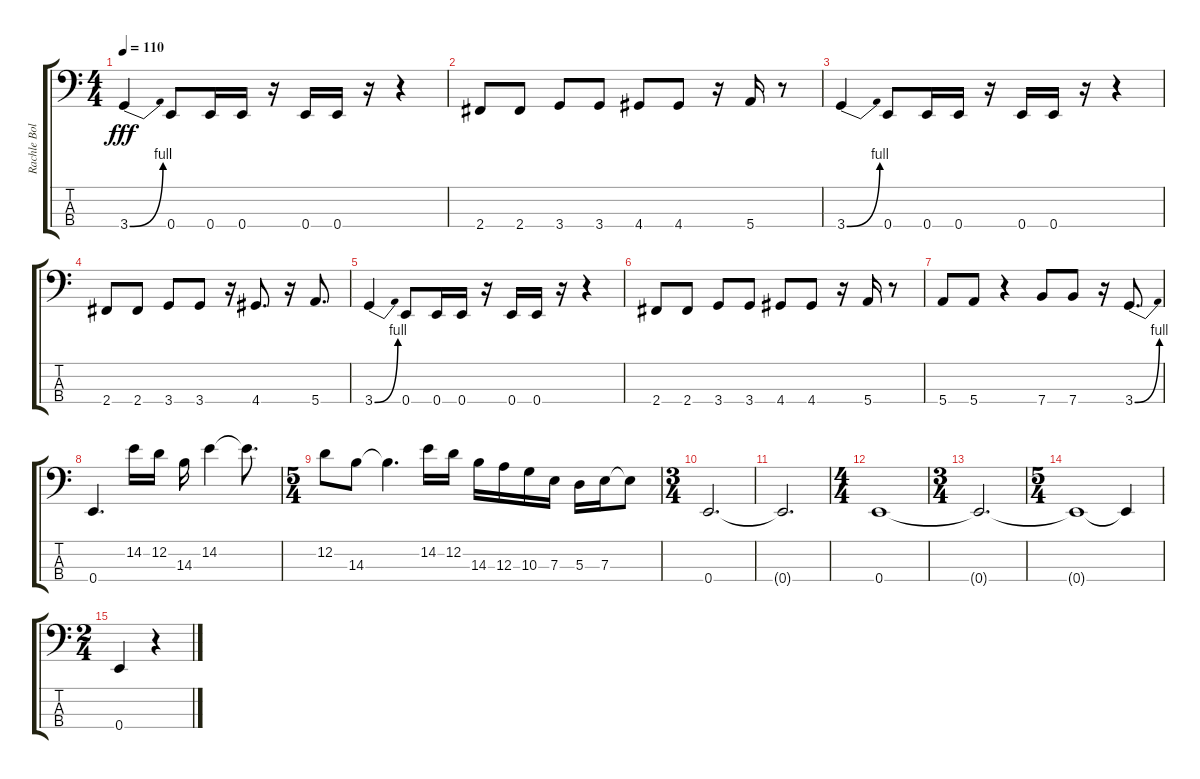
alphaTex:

\track ("Rachle Bolan - Bass" "Rachle Bol") {instrument electricbasspick}
\staff {score tabs}
\tuning (G2 D2 A1 E1) {hide}
\ts (4 4)
\tempo 110
\clef f4
\ks c
3.4{be (bend 0 0 60 4)}.4{dy fff} 0.4.8 0.4.16 0.4.16 r.16 0.4.16 0.4.16 r.16 r.4 |
2.4.8 2.4.8 3.4.8 3.4.8 4.4.8 4.4.8 r.16 5.4.16 r.8 |
3.4{be (bend 0 0 60 4)}.4 0.4.8 0.4.16 0.4.16 r.16 0.4.16 0.4.16 r.16 r.4 |
2.4.8 2.4.8 3.4.8 3.4.8 r.16 4.4.8{d} r.16 5.4.8{d} |
3.4{be (bend 0 0 60 4)}.4 0.4.8 0.4.16 0.4.16 r.16 0.4.16 0.4.16 r.16 r.4 |
2.4.8 2.4.8 3.4.8 3.4.8 4.4.8 4.4.8 r.16 5.4.16 r.8 |
5.4.8 5.4.8 r.4 7.4.8 7.4.8 r.16 3.4{be (bend 0 0 60 4)}.8{d} |
0.4.4{d} 14.2.16 12.2.16 14.3.16 14.2.4 14.2{t}.8{d} |
\ts (5 4)
12.2.8 14.3.8 14.3{t}.4{d} 14.2.16 12.2.16 14.3.16 12.3.16 10.3.16 7.3.16 5.3.16 7.3.16 7.3{t}.8 |
\ts (3 4)
0.4.2{d} |
0.4{t}.2{d} |
\ts (4 4)
0.4.1 |
\ts (3 4)
0.4{t}.2{d} |
\ts (5 4)
0.4{t}.1 0.4{t}.4 |
\ts (2 4)
0.4.4 r.4
